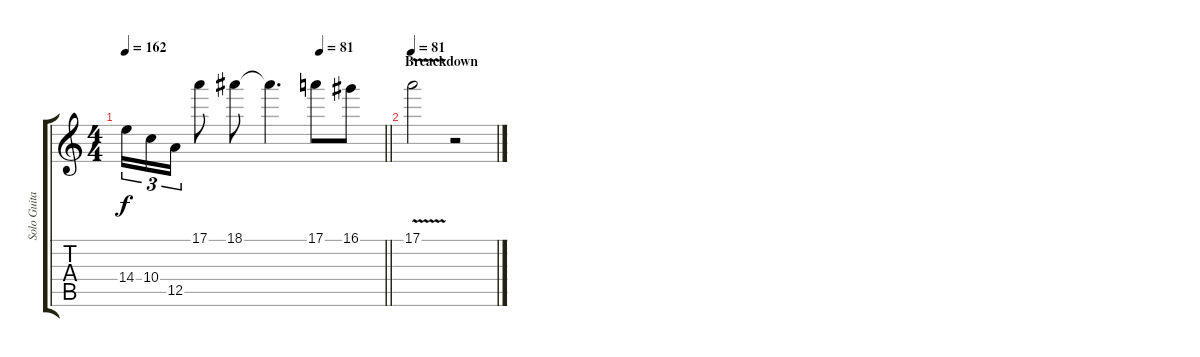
\track ("Solo Guitar" "Solo Guita") {instrument distortionguitar}
\staff {score tabs}
\tuning (E4 B3 G3 D3 A2 D2) {hide}
\ts (4 4)
\tempo 162
\tempo (81 0.75)
\clef g2
\barLineRight lightlight
\ks c
14.4.16{tu (3 2) dy f} 10.4.16{tu (3 2)} 12.5.16{tu (3 2)} 17.1.8 18.1.8 18.1{t}.4{d} 17.1.8 16.1.8 |
\section ("" "Breackdown")
\tempo 81
17.1{v}.2 r.2
